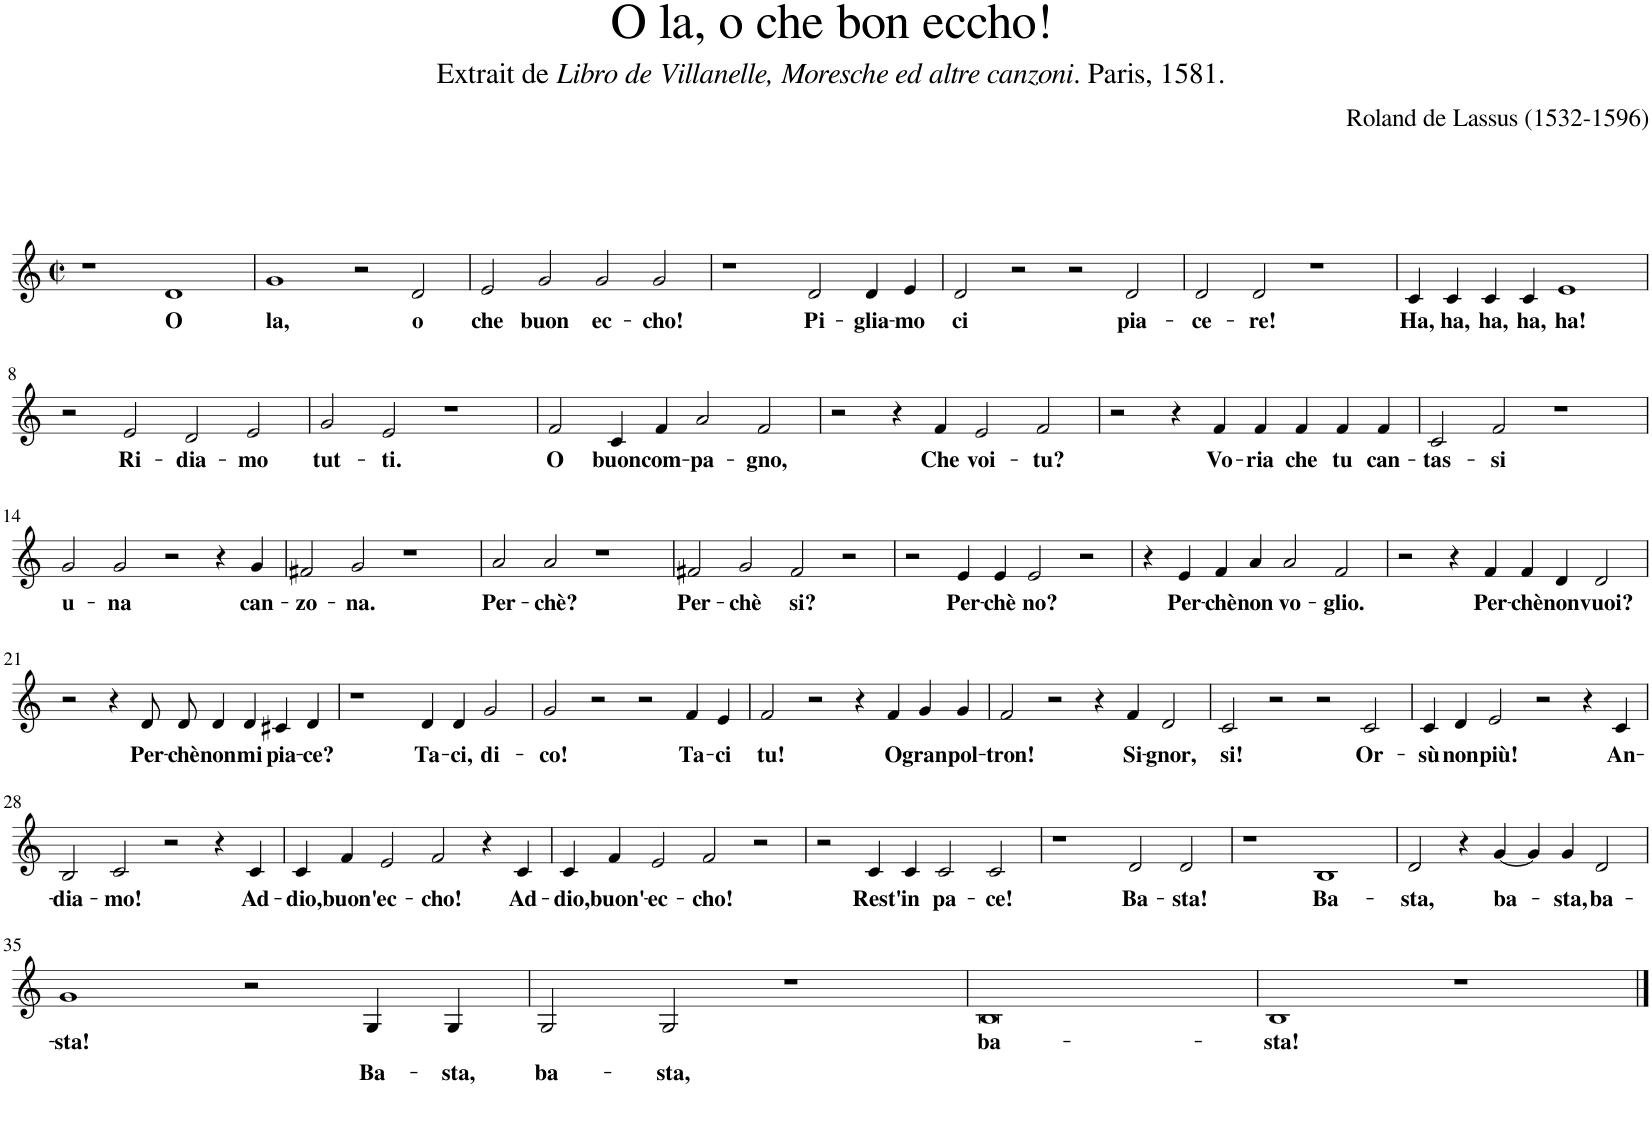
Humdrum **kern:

**kern	**text
*part1	*part1
*staff1	*staff1
*I"ALTO	*
*clefG2	*
*k[]	*
*M4/2	*
*met(c|)	*
=1	=1
1r	.
!	!LO:LY:b
1d	O
=2	=2
!	!LO:LY:b
1g	la,
2r	.
!	!LO:LY:b
2d/	o
=3	=3
!	!LO:LY:b
2e/	che
!	!LO:LY:b
2g/	buon
!	!LO:LY:b
2g/	ec-
!	!LO:LY:b
2g/	-cho!
=4	=4
1r	.
!	!LO:LY:b
2d/	Pi-
!	!LO:LY:b
4d/	-glia-
!	!LO:LY:b
4e/	-mo
=5	=5
!	!LO:LY:b
2d/	ci
2r	.
2r	.
!	!LO:LY:b
2d/	pia-
=6	=6
!	!LO:LY:b
2d/	-ce-
!	!LO:LY:b
2d/	-re!
1r	.
=7	=7
!	!LO:LY:b
4c/	Ha,
!	!LO:LY:b
4c/	ha,
!	!LO:LY:b
4c/	ha,
!	!LO:LY:b
4c/	ha,
!	!LO:LY:b
1e	ha!
!!LO:LB:g=z
=8	=8
2r	.
!	!LO:LY:b
2e/	Ri-
!	!LO:LY:b
2d/	-dia-
!	!LO:LY:b
2e/	-mo
=9	=9
!	!LO:LY:b
2g/	tut-
!	!LO:LY:b
2e/	-ti.
1r	.
=10	=10
!	!LO:LY:b
2f/	O
!	!LO:LY:b
4c/	buon
!	!LO:LY:b
4f/	com-
!	!LO:LY:b
2a/	-pa-
!	!LO:LY:b
2f/	-gno,
=11	=11
2r	.
4r	.
!	!LO:LY:b
4f/	Che
!	!LO:LY:b
2e/	voi-
!	!LO:LY:b
2f/	-tu?
=12	=12
2r	.
4r	.
!	!LO:LY:b
4f/	Vo-
!	!LO:LY:b
4f/	-ria
!	!LO:LY:b
4f/	che
!	!LO:LY:b
4f/	tu
!	!LO:LY:b
4f/	can-
=13	=13
!	!LO:LY:b
2c/	-tas-
!	!LO:LY:b
2f/	-si
1r	.
!!LO:LB:g=z
=14	=14
!	!LO:LY:b
2g/	u-
!	!LO:LY:b
2g/	-na
2r	.
4r	.
!	!LO:LY:b
4g/	can-
=15	=15
!	!LO:LY:b
2f#X/	-zo-
!	!LO:LY:b
2g/	-na.
1r	.
=16	=16
!	!LO:LY:b
2a/	Per-
!	!LO:LY:b
2a/	-chè?
1r	.
=17	=17
!	!LO:LY:b
2f#X/	Per-
!	!LO:LY:b
2g/	-chè
!	!LO:LY:b
2f#/	si?
2r	.
=18	=18
2r	.
!	!LO:LY:b
4e/	Per-
!	!LO:LY:b
4e/	-chè
!	!LO:LY:b
2e/	no?
2r	.
=19	=19
4r	.
!	!LO:LY:b
4e/	Per-
!	!LO:LY:b
4f/	-chè
!	!LO:LY:b
4a/	non
!	!LO:LY:b
2a/	vo-
!	!LO:LY:b
2f/	-glio.
=20	=20
2r	.
4r	.
!	!LO:LY:b
4f/	Per-
!	!LO:LY:b
4f/	-chè
!	!LO:LY:b
4d/	non
!	!LO:LY:b
2d/	vuoi?
!!LO:LB:g=z
=21	=21
2r	.
4r	.
!	!LO:LY:b
8d/L	Per-
!	!LO:LY:b
8d/J	-chè
!	!LO:LY:b
4d/	non
!	!LO:LY:b
4d/	mi
!	!LO:LY:b
4c#X/	pia-
!	!LO:LY:b
4d/	-ce?
=22	=22
1r	.
!	!LO:LY:b
4d/	Ta-
!	!LO:LY:b
4d/	-ci,
!	!LO:LY:b
2g/	di-
=23	=23
!	!LO:LY:b
2g/	-co!
2r	.
2r	.
!	!LO:LY:b
4f/	Ta-
!	!LO:LY:b
4e/	-ci
=24	=24
!	!LO:LY:b
2f/	tu!
2r	.
4r	.
!	!LO:LY:b
4f/	O
!	!LO:LY:b
4g/	gran
!	!LO:LY:b
4g/	pol-
=25	=25
!	!LO:LY:b
2f/	-tron!
2r	.
4r	.
!	!LO:LY:b
4f/	Si-
!	!LO:LY:b
2d/	-gnor,
=26	=26
!	!LO:LY:b
2c/	si!
2r	.
2r	.
!	!LO:LY:b
2c/	Or-
=27	=27
!	!LO:LY:b
4c/	-sù
!	!LO:LY:b
4d/	non
!	!LO:LY:b
2e/	più!
2r	.
4r	.
!	!LO:LY:b
4c/	An-
!!LO:LB:g=z
=28	=28
!	!LO:LY:b
2B/	-dia-
!	!LO:LY:b
2c/	-mo!
2r	.
4r	.
!	!LO:LY:b
4c/	Ad-
=29	=29
!	!LO:LY:b
4c/	-dio,
!	!LO:LY:b
4f/	buon'
!	!LO:LY:b
2e/	ec-
!	!LO:LY:b
2f/	-cho!
4r	.
!	!LO:LY:b
4c/	Ad-
=30	=30
!	!LO:LY:b
4c/	-dio,
!	!LO:LY:b
4f/	buon'-
!	!LO:LY:b
2e/	-ec-
!	!LO:LY:b
2f/	-cho!
2r	.
=31	=31
2r	.
!	!LO:LY:b
4c/	Rest'
!	!LO:LY:b
4c/	in
!	!LO:LY:b
2c/	pa-
!	!LO:LY:b
2c/	-ce!
=32	=32
1r	.
!	!LO:LY:b
2d/	Ba-
!	!LO:LY:b
2d/	-sta!
=33	=33
1r	.
!	!LO:LY:b
1B	Ba-
=34	=34
!	!LO:LY:b
2d/	-sta,
4r	.
!	!LO:LY:b
[4g/	ba-
4g/]	.
!	!LO:LY:b
4g/	-sta,
!	!LO:LY:b
2d/	ba-
!!LO:LB:g=z
=35	=35
!	!LO:LY:b
1g	-sta!
2r	.
!	!LO:LY:b
4G/	Ba-
!	!LO:LY:b
4G/	-sta,
=36	=36
!	!LO:LY:b
2G/	ba-
!	!LO:LY:b
2G/	-sta,
1r	.
=37	=37
!	!LO:LY:b
0B	ba-
=38	=38
!	!LO:LY:b
1B	-sta!
1r	.
==	==
*-	*-
